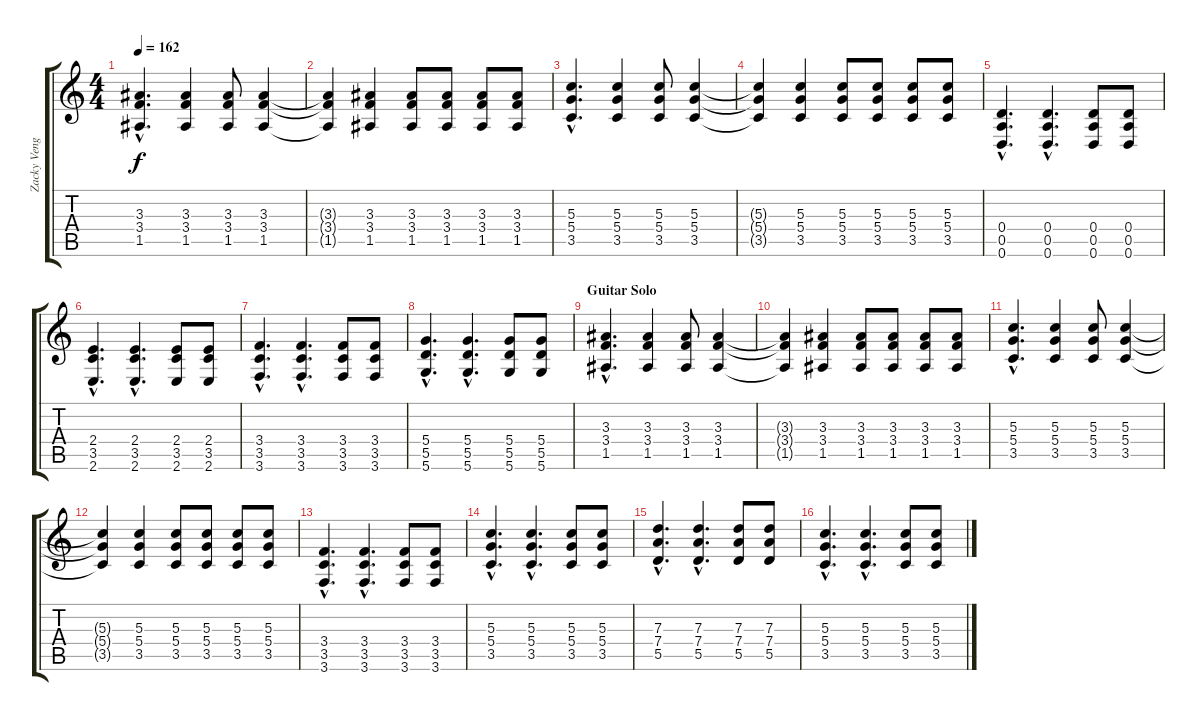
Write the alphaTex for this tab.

\track ("Zacky Vengeance" "Zacky Veng") {instrument distortionguitar}
\staff {score tabs}
\tuning (E4 B3 G3 D3 A2 D2) {hide}
\ts (4 4)
\tempo 162
\clef g2
\ks c
(3.3{hac} 3.4{hac} 1.5{hac}).4{d dy f} (3.3 3.4 1.5).4 (3.3 3.4 1.5).8 (3.3 3.4 1.5).4 |
(3.3{t} 3.4{t} 1.5{t}).4 (3.3 3.4 1.5).4 (3.3 3.4 1.5).8 (3.3 3.4 1.5).8 (3.3 3.4 1.5).8 (3.3 3.4 1.5).8 |
(5.3{hac} 5.4{hac} 3.5{hac}).4{d} (5.3 5.4 3.5).4 (5.3 5.4 3.5).8 (5.3 5.4 3.5).4 |
(5.3{t} 5.4{t} 3.5{t}).4 (5.3 5.4 3.5).4 (5.3 5.4 3.5).8 (5.3 5.4 3.5).8 (5.3 5.4 3.5).8 (5.3 5.4 3.5).8 |
(0.4{hac} 0.5{hac} 0.6{hac}).4{d} (0.4{hac} 0.5{hac} 0.6{hac}).4{d} (0.4 0.5 0.6).8 (0.4 0.5 0.6).8 |
(2.4{hac} 3.5{hac} 2.6{hac}).4{d} (2.4{hac} 3.5{hac} 2.6{hac}).4{d} (2.4 3.5 2.6).8 (2.4 3.5 2.6).8 |
(3.4{hac} 3.5{hac} 3.6{hac}).4{d} (3.4{hac} 3.5{hac} 3.6{hac}).4{d} (3.4 3.5 3.6).8 (3.4 3.5 3.6).8 |
(5.4{hac} 5.5{hac} 5.6{hac}).4{d} (5.4{hac} 5.5{hac} 5.6{hac}).4{d} (5.4 5.5 5.6).8 (5.4 5.5 5.6).8 |
\section ("" "Guitar Solo")
(3.3{hac} 3.4{hac} 1.5{hac}).4{d volume 13} (3.3 3.4 1.5).4 (3.3 3.4 1.5).8 (3.3 3.4 1.5).4 |
(3.3{t} 3.4{t} 1.5{t}).4 (3.3 3.4 1.5).4 (3.3 3.4 1.5).8 (3.3 3.4 1.5).8 (3.3 3.4 1.5).8 (3.3 3.4 1.5).8 |
(5.3{hac} 5.4{hac} 3.5{hac}).4{d} (5.3 5.4 3.5).4 (5.3 5.4 3.5).8 (5.3 5.4 3.5).4 |
(5.3{t} 5.4{t} 3.5{t}).4 (5.3 5.4 3.5).4 (5.3 5.4 3.5).8 (5.3 5.4 3.5).8 (5.3 5.4 3.5).8 (5.3 5.4 3.5).8 |
(3.4{hac} 3.5{hac} 3.6{hac}).4{d} (3.4{hac} 3.5{hac} 3.6{hac}).4{d} (3.4 3.5 3.6).8 (3.4 3.5 3.6).8 |
(5.3{hac} 5.4{hac} 3.5{hac}).4{d} (5.3{hac} 5.4{hac} 3.5{hac}).4{d} (5.3 5.4 3.5).8 (5.3 5.4 3.5).8 |
(7.3{hac} 7.4{hac} 5.5{hac}).4{d} (7.3{hac} 7.4{hac} 5.5{hac}).4{d} (7.3 7.4 5.5).8 (7.3 7.4 5.5).8 |
(5.3{hac} 5.4{hac} 3.5{hac}).4{d} (5.3{hac} 5.4{hac} 3.5{hac}).4{d} (5.3 5.4 3.5).8 (5.3 5.4 3.5).8
